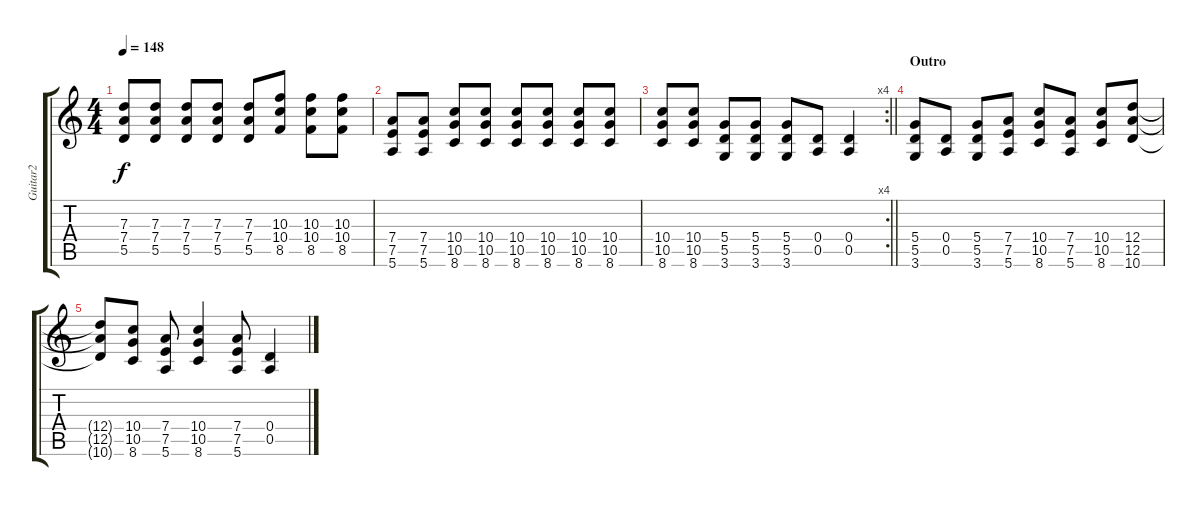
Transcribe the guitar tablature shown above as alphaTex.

\track ("Guitar2" "Guitar2") {instrument overdrivenguitar}
\staff {score tabs}
\tuning (E4 B3 G3 D3 A2 E2) {hide}
\ts (4 4)
\tempo 148
\clef g2
\ks c
(7.3 7.4 5.5).8{dy f} (7.3 7.4 5.5).8 (7.3 7.4 5.5).8 (7.3 7.4 5.5).8 (7.3 7.4 5.5).8 (10.3 10.4 8.5).8 (10.3 10.4 8.5).8 (10.3 10.4 8.5).8 |
(7.4 7.5 5.6).8 (7.4 7.5 5.6).8 (10.4 10.5 8.6).8 (10.4 10.5 8.6).8 (10.4 10.5 8.6).8 (10.4 10.5 8.6).8 (10.4 10.5 8.6).8 (10.4 10.5 8.6).8 |
\rc 4
\barLineRight lightlight
(10.4 10.5 8.6).8 (10.4 10.5 8.6).8 (5.4 5.5 3.6).8 (5.4 5.5 3.6).8 (5.4 5.5 3.6).8 (0.4 0.5).8 (0.4 0.5).4 |
\section ("" "Outro")
(5.4 5.5 3.6).8 (0.4 0.5).8 (5.4 5.5 3.6).8 (7.4 7.5 5.6).8 (10.4 10.5 8.6).8 (7.4 7.5 5.6).8 (10.4 10.5 8.6).8 (12.4 12.5 10.6).8 |
(12.4{t} 12.5{t} 10.6{t}).8 (10.4 10.5 8.6).8 (7.4 7.5 5.6).8 (10.4 10.5 8.6).4 (7.4 7.5 5.6).8 (0.4 0.5).4
